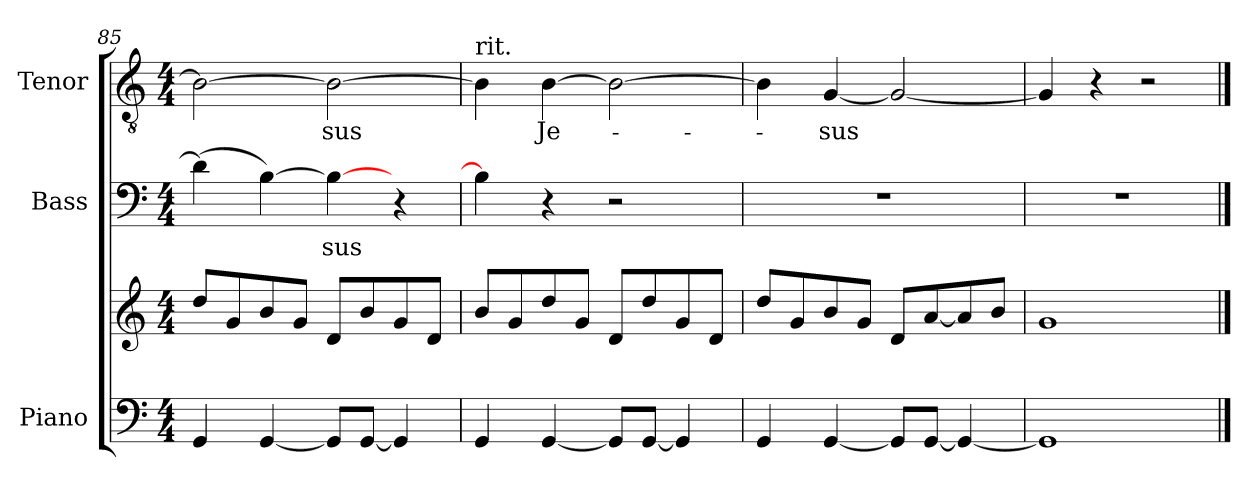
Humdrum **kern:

**kern	**kern	**kern	**text	**kern	**text
*part3	*part3	*part2	*part2	*part1	*part1
*staff4	*staff3	*staff2	*staff2	*staff1	*staff1
*I"Piano	*	*I"Bass	*	*I"Tenor	*
*I'Pno.	*	*I'Bass	*	*I'T.	*
*clefF4	*clefG2	*clefF4	*	*clefGv2	*
*	*	*	*	*ITrd7c12	*
*k[]	*k[]	*k[]	*	*k[]	*
*C:	*C:	*C:	*	*C:	*
*M4/4	*M4/4	*M4/4	*	*M4/4	*
=85	=85	=85	=85	=85	=85
4GGi/	8ddi/L	(4di\]	.	2BBi\_	.
.	8gi/	.	.	.	.
[4GGi/	8bi/	[4Bi\)	.	.	.
.	8gi/J	.	.	.	.
!	!	!	!LO:LY:b:color=#000000	!	!
!	!	!	!	!	!LO:LY:b:color=#000000
8GGi/L]	8di/L	4Bi\_	-sus	2BBi\_	-sus
[8GGi/J	8bi/	.	.	.	.
4GGi/]	8gi/	4r	.	.	.
.	8di/J	.	.	.	.
!!LO:PB:g=z
=86	=86	=86	=86	=86	=86
!	!	!	!	!LO:TX:t=rit.	!
4GGi/	8bi/L	4Bi\]	.	4BBi\]	.
.	8gi/	.	.	.	.
!	!	!	!LO:LY:b:color=#000000	!	!
!	!	!	!	!	!LO:LY:b:color=#000000
[4GGi/	8ddi/	4r	Je-	[4BBi\	Je-
.	8gi/J	.	.	.	.
8GGi/L]	8di/L	2r	.	2BBi\_	.
[8GGi/J	8ddi/	.	.	.	.
4GGi/]	8gi/	.	.	.	.
.	8di/J	.	.	.	.
=87	=87	=87	=87	=87	=87
4GGi/	8ddi/L	1r	.	4BBi\]	.
.	8gi/	.	.	.	.
!	!	!	!	!	!LO:LY:b:color=#000000
[4GGi/	8bi/	.	.	[4GGi/	-sus
.	8gi/J	.	.	.	.
8GGi/L]	8di/L	.	.	2GGi/_	.
[8GGi/J	[8ai/	.	.	.	.
4GGi/_	8ai/]	.	.	.	.
.	8bi/J	.	.	.	.
=88	=88	=88	=88	=88	=88
1GGi]	1gi	1r	.	4GGi/]	.
.	.	.	.	4r	.
.	.	.	.	2r	.
==	==	==	==	==	==
*-	*-	*-	*-	*-	*-
